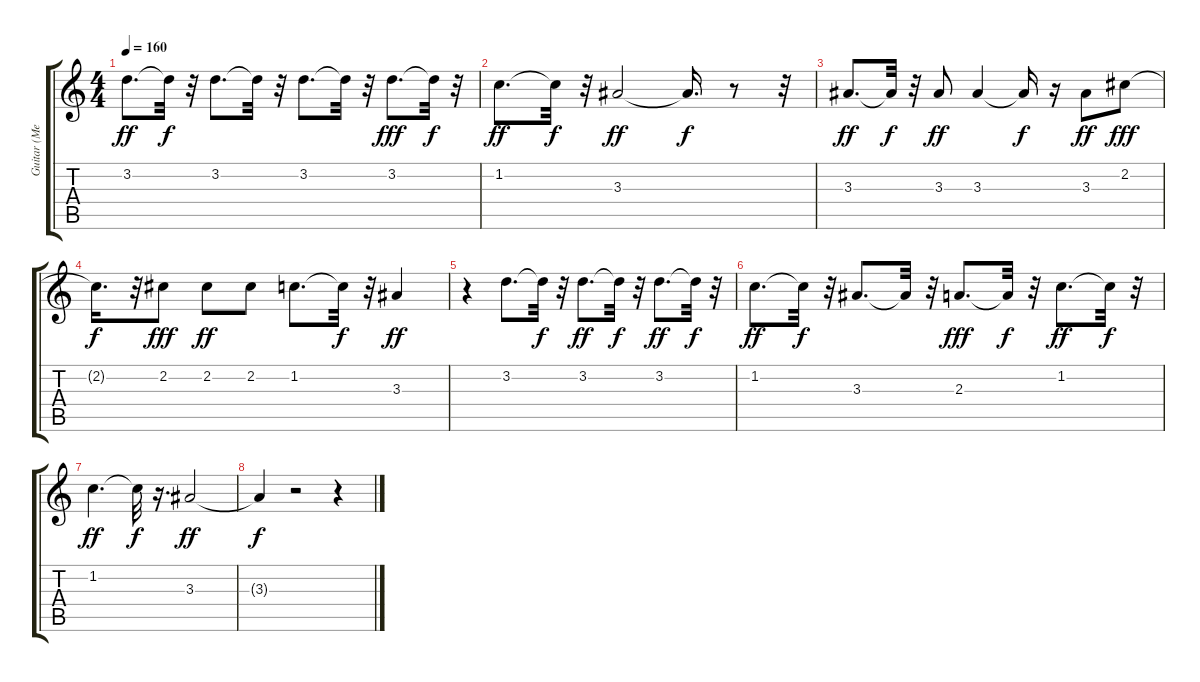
\track ("Guitar (Melody Doubled)" "Guitar (Me") {instrument acousticguitarsteel}
\staff {score tabs}
\tuning (E4 B3 G3 D3 A2 E2) {hide}
\ts (4 4)
\tempo 160
\clef g2
\ks c
3.2.8{d dy ff} 3.2{t}.32{dy f} r.32 3.2.8{d} 3.2{t}.32 r.32 3.2.8{d} 3.2{t}.32 r.32 3.2.8{d dy fff} 3.2{t}.32{dy f} r.32 |
1.2.8{d dy ff} 1.2{t}.32{dy f} r.32 3.3.2{dy ff} 3.3{t}.16{d dy f} r.8 r.32 |
3.3.8{d dy ff} 3.3{t}.32{dy f} r.32 3.3.8{dy ff} 3.3.4 3.3{t}.16{dy f} r.16 3.3.8{dy ff} 2.2.8{dy fff} |
2.2{t}.16{d dy f} r.32 2.2.8{dy fff} 2.2.8{dy ff} 2.2.8 1.2.8{d} 1.2{t}.32{dy f} r.32 3.3.4{dy ff} |
r.4 3.2.8{d} 3.2{t}.32{dy f} r.32 3.2.8{d dy ff} 3.2{t}.32{dy f} r.32 3.2.8{d dy ff} 3.2{t}.32{dy f} r.32 |
1.2.8{d dy ff} 1.2{t}.32{dy f} r.32 3.3.8{d} 3.3{t}.32 r.32 2.3.8{d dy fff} 2.3{t}.32{dy f} r.32 1.2.8{d dy ff} 1.2{t}.32{dy f} r.32 |
1.2.4{d dy ff} 1.2{t}.32{dy f} r.16{d} 3.3.2{dy ff} |
3.3{t}.4{dy f} r.2 r.4
